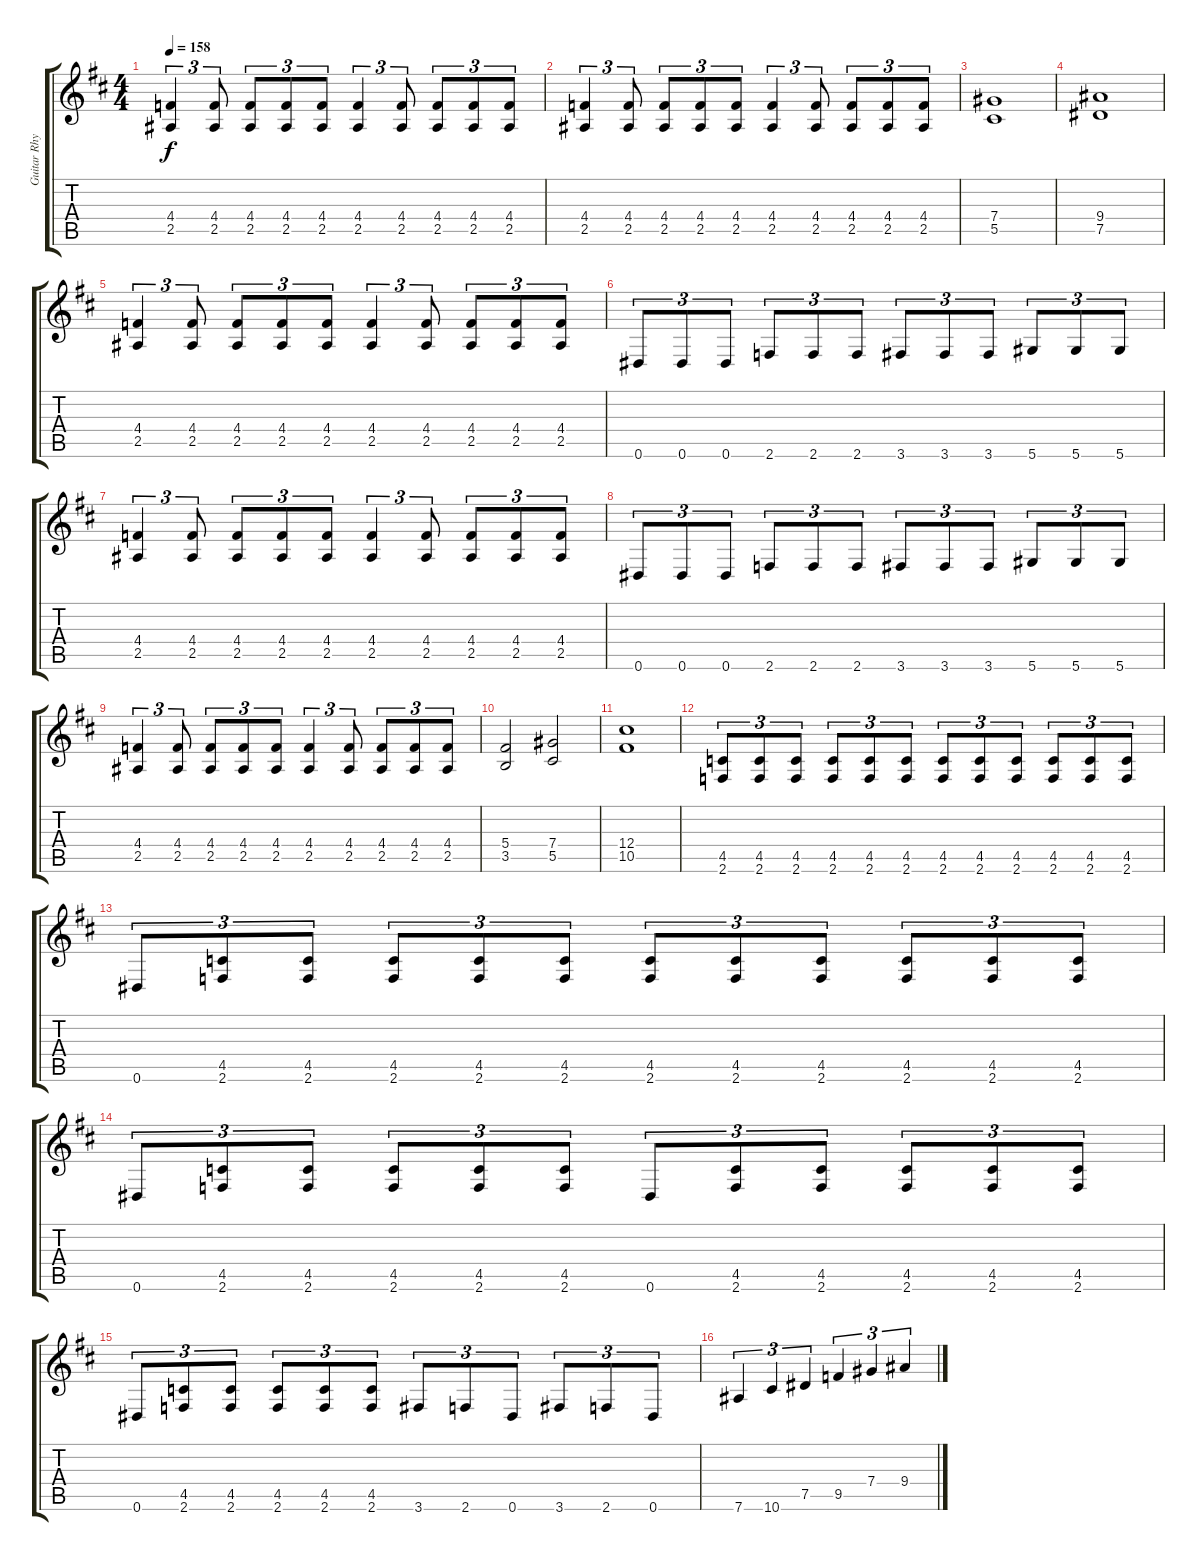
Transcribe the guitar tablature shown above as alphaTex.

\track ("Guitar Rhythm" "Guitar Rhy") {instrument distortionguitar}
\staff {score tabs}
\tuning (Eb4 Bb3 Gb3 Db3 Ab2 Eb2) {hide}
\ts (4 4)
\tempo 158
\clef g2
\ks d
(4.4 2.5).4{tu (3 2) dy f} (4.4 2.5).8{tu (3 2)} (4.4 2.5).8{tu (3 2)} (4.4 2.5).8{tu (3 2)} (4.4 2.5).8{tu (3 2)} (4.4 2.5).4{tu (3 2)} (4.4 2.5).8{tu (3 2)} (4.4 2.5).8{tu (3 2)} (4.4 2.5).8{tu (3 2)} (4.4 2.5).8{tu (3 2)} |
(4.4 2.5).4{tu (3 2)} (4.4 2.5).8{tu (3 2)} (4.4 2.5).8{tu (3 2)} (4.4 2.5).8{tu (3 2)} (4.4 2.5).8{tu (3 2)} (4.4 2.5).4{tu (3 2)} (4.4 2.5).8{tu (3 2)} (4.4 2.5).8{tu (3 2)} (4.4 2.5).8{tu (3 2)} (4.4 2.5).8{tu (3 2)} |
(7.4 5.5).1 |
(9.4 7.5).1 |
(4.4 2.5).4{tu (3 2)} (4.4 2.5).8{tu (3 2)} (4.4 2.5).8{tu (3 2)} (4.4 2.5).8{tu (3 2)} (4.4 2.5).8{tu (3 2)} (4.4 2.5).4{tu (3 2)} (4.4 2.5).8{tu (3 2)} (4.4 2.5).8{tu (3 2)} (4.4 2.5).8{tu (3 2)} (4.4 2.5).8{tu (3 2)} |
0.6.8{tu (3 2)} 0.6.8{tu (3 2)} 0.6.8{tu (3 2)} 2.6.8{tu (3 2)} 2.6.8{tu (3 2)} 2.6.8{tu (3 2)} 3.6.8{tu (3 2)} 3.6.8{tu (3 2)} 3.6.8{tu (3 2)} 5.6.8{tu (3 2)} 5.6.8{tu (3 2)} 5.6.8{tu (3 2)} |
(4.4 2.5).4{tu (3 2)} (4.4 2.5).8{tu (3 2)} (4.4 2.5).8{tu (3 2)} (4.4 2.5).8{tu (3 2)} (4.4 2.5).8{tu (3 2)} (4.4 2.5).4{tu (3 2)} (4.4 2.5).8{tu (3 2)} (4.4 2.5).8{tu (3 2)} (4.4 2.5).8{tu (3 2)} (4.4 2.5).8{tu (3 2)} |
0.6.8{tu (3 2)} 0.6.8{tu (3 2)} 0.6.8{tu (3 2)} 2.6.8{tu (3 2)} 2.6.8{tu (3 2)} 2.6.8{tu (3 2)} 3.6.8{tu (3 2)} 3.6.8{tu (3 2)} 3.6.8{tu (3 2)} 5.6.8{tu (3 2)} 5.6.8{tu (3 2)} 5.6.8{tu (3 2)} |
(4.4 2.5).4{tu (3 2)} (4.4 2.5).8{tu (3 2)} (4.4 2.5).8{tu (3 2)} (4.4 2.5).8{tu (3 2)} (4.4 2.5).8{tu (3 2)} (4.4 2.5).4{tu (3 2)} (4.4 2.5).8{tu (3 2)} (4.4 2.5).8{tu (3 2)} (4.4 2.5).8{tu (3 2)} (4.4 2.5).8{tu (3 2)} |
(5.4 3.5).2 (7.4 5.5).2 |
(12.4 10.5).1 |
(4.5 2.6).8{tu (3 2)} (4.5 2.6).8{tu (3 2)} (4.5 2.6).8{tu (3 2)} (4.5 2.6).8{tu (3 2)} (4.5 2.6).8{tu (3 2)} (4.5 2.6).8{tu (3 2)} (4.5 2.6).8{tu (3 2)} (4.5 2.6).8{tu (3 2)} (4.5 2.6).8{tu (3 2)} (4.5 2.6).8{tu (3 2)} (4.5 2.6).8{tu (3 2)} (4.5 2.6).8{tu (3 2)} |
0.6.8{tu (3 2)} (4.5 2.6).8{tu (3 2)} (4.5 2.6).8{tu (3 2)} (4.5 2.6).8{tu (3 2)} (4.5 2.6).8{tu (3 2)} (4.5 2.6).8{tu (3 2)} (4.5 2.6).8{tu (3 2)} (4.5 2.6).8{tu (3 2)} (4.5 2.6).8{tu (3 2)} (4.5 2.6).8{tu (3 2)} (4.5 2.6).8{tu (3 2)} (4.5 2.6).8{tu (3 2)} |
0.6.8{tu (3 2)} (4.5 2.6).8{tu (3 2)} (4.5 2.6).8{tu (3 2)} (4.5 2.6).8{tu (3 2)} (4.5 2.6).8{tu (3 2)} (4.5 2.6).8{tu (3 2)} 0.6.8{tu (3 2)} (4.5 2.6).8{tu (3 2)} (4.5 2.6).8{tu (3 2)} (4.5 2.6).8{tu (3 2)} (4.5 2.6).8{tu (3 2)} (4.5 2.6).8{tu (3 2)} |
0.6.8{tu (3 2)} (4.5 2.6).8{tu (3 2)} (4.5 2.6).8{tu (3 2)} (4.5 2.6).8{tu (3 2)} (4.5 2.6).8{tu (3 2)} (4.5 2.6).8{tu (3 2)} 3.6.8{tu (3 2)} 2.6.8{tu (3 2)} 0.6.8{tu (3 2)} 3.6.8{tu (3 2)} 2.6.8{tu (3 2)} 0.6.8{tu (3 2)} |
7.6.4{tu (3 2)} 10.6.4{tu (3 2)} 7.5.4{tu (3 2)} 9.5.4{tu (3 2)} 7.4.4{tu (3 2)} 9.4.4{tu (3 2)}
